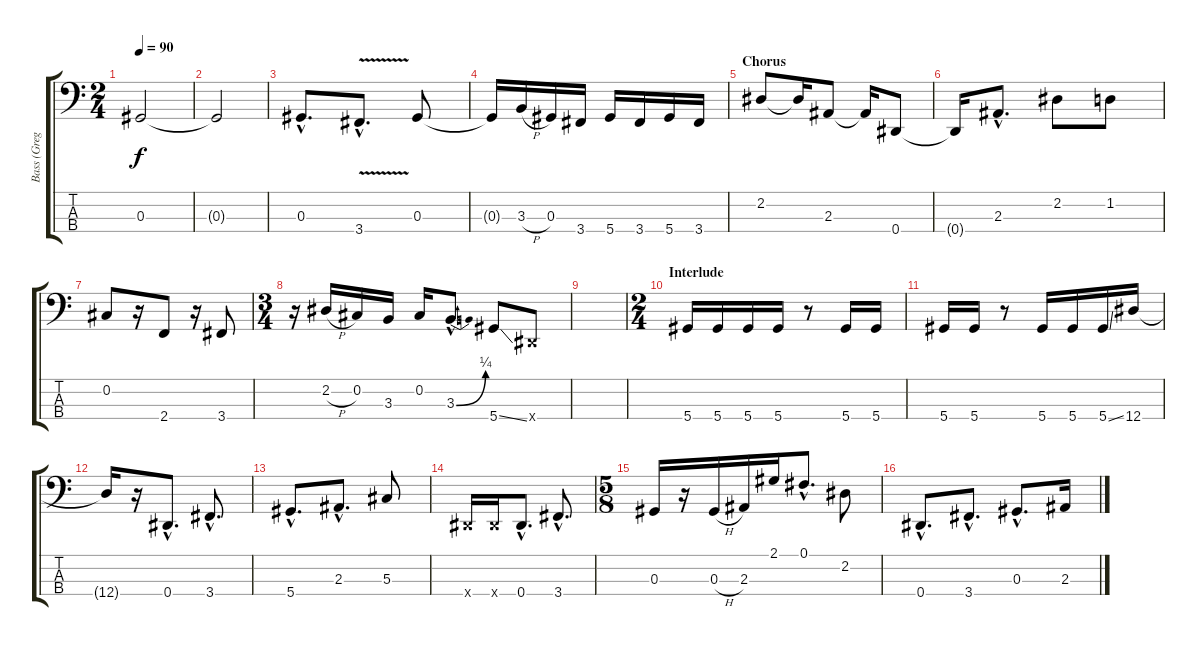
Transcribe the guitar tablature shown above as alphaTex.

\track ("Bass (Greg Chaisson)" "Bass (Greg") {instrument electricbassfinger}
\staff {score tabs}
\tuning (Gb2 Db2 Ab1 Eb1) {hide}
\ts (2 4)
\tempo 90
\clef f4
\ks c
0.3.2{dy f} |
0.3{t}.2 |
0.3{hac}.8{d} 3.4{v hac}.8{d} 0.3.8 |
0.3{t}.16 3.3{h}.16 0.3.16 3.4.16 5.4.16 3.4.16 5.4.16 3.4.16 |
\section ("" "Chorus")
2.2.8 2.2{t}.16 2.3.8 2.3{t}.16 0.4.8 |
0.4{t}.16 2.3{hac}.8{d} 2.2.8 1.2.8 |
0.2.8 r.16 2.4.8 r.16 3.4.8 |
\ts (3 4)
r.16 2.2{h}.16 0.2.16 3.3.16 0.2.16 3.3{be (bend 0 0 60 1) hac}.8{d} 5.4{ss}.8 0.4{x}.8 |
|
\ts (2 4)
\section ("" "Interlude")
5.4.16 5.4.16 5.4.16 5.4.16 r.8 5.4.16 5.4.16 |
5.4.16 5.4.16 r.8 5.4.16 5.4.16 5.4{ss}.16 12.4.16 |
12.4{t}.16 r.16 0.4{hac}.8{d} 3.4{hac}.8{d} |
5.4{hac}.8{d} 2.3{hac}.8{d} 5.3.8 |
0.4{x}.16 0.4{x}.16 0.4{hac}.8{d} 3.4{hac}.8{d} |
\ts (5 8)
0.3.16 r.16 0.3{h}.16 2.3.16 2.1.16 0.1{hac}.8{d} 2.2.8 |
0.4{hac}.8{d} 3.4{hac}.8{d} 0.3{hac}.8{d} 2.3.16
